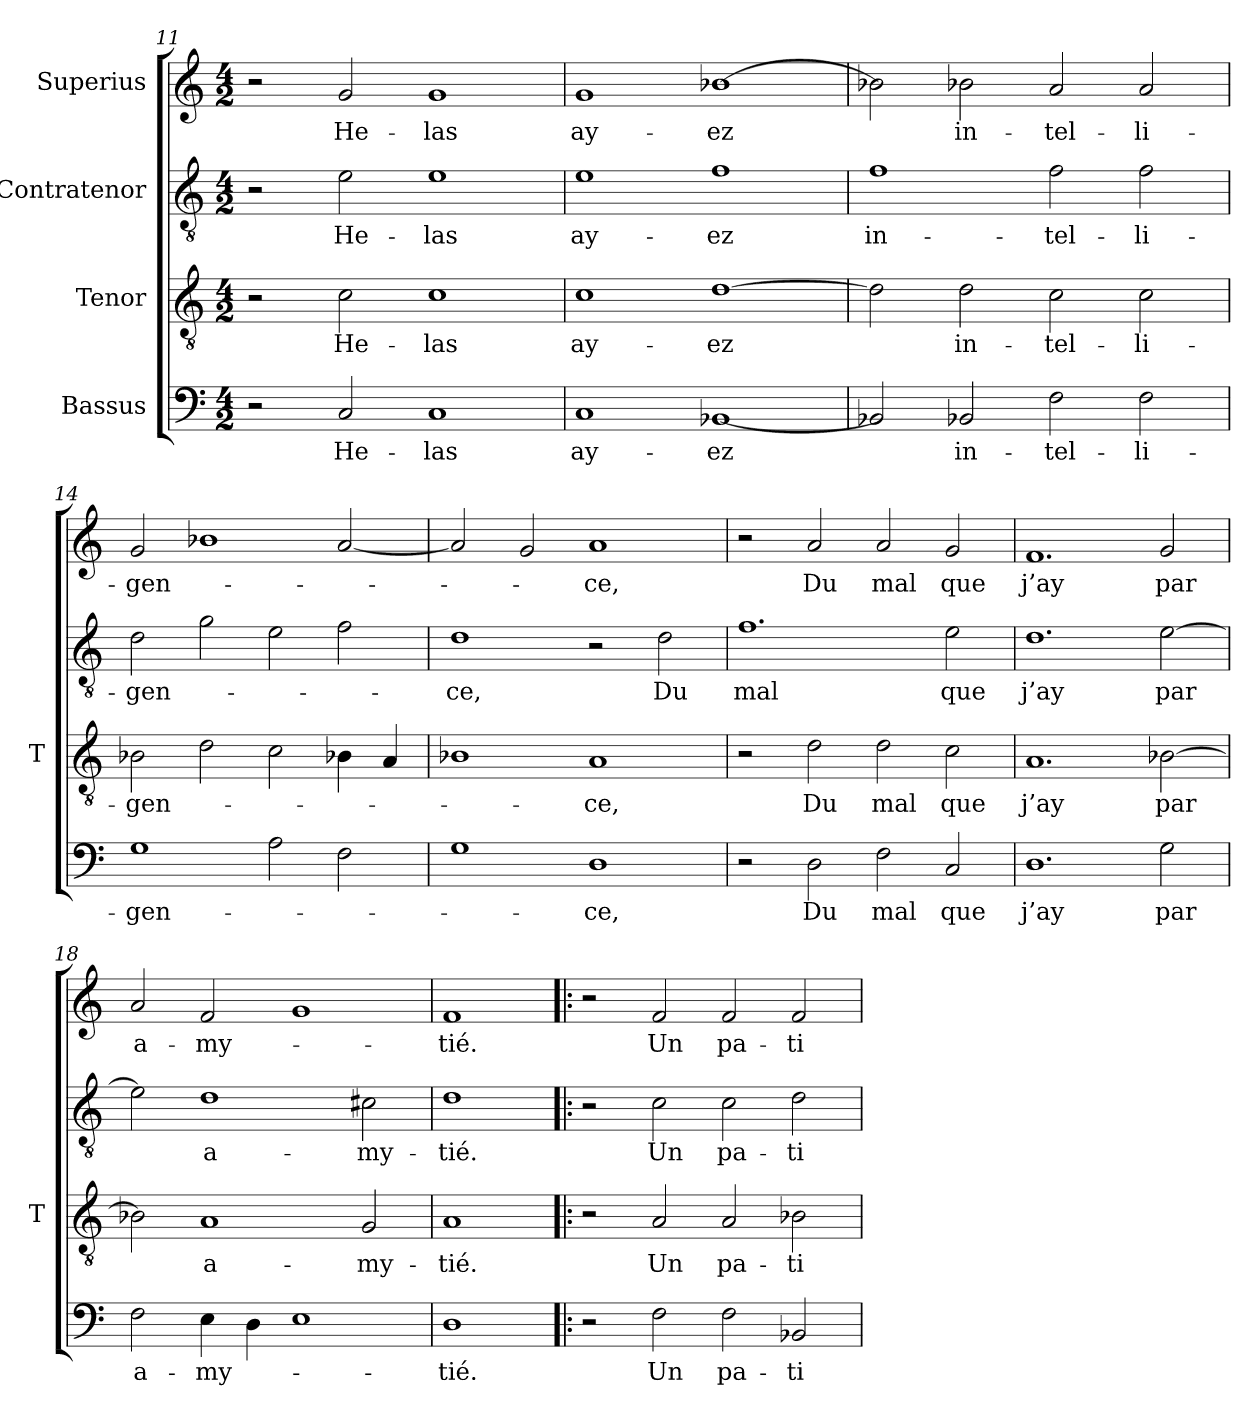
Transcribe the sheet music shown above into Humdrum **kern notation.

**kern	**text	**kern	**text	**kern	**text	**kern	**text
*part4	*part4	*part3	*part3	*part2	*part2	*part1	*part1
*staff4	*staff4	*staff3	*staff3	*staff2	*staff2	*staff1	*staff1
*I"Bassus	*	*I"Tenor	*	*I"Contratenor	*	*I"Superius	*
*	*	*I'T	*	*	*	*	*
*clefF4	*	*clefGv2	*	*clefGv2	*	*clefG2	*
*k[]	*	*k[]	*	*k[]	*	*k[]	*
*M4/2	*	*M4/2	*	*M4/2	*	*M4/2	*
=11	=11	=11	=11	=11	=11	=11	=11
2r	.	2r	.	2r	.	2r	.
2C	He-	2c	He-	2e	He-	2g	He-
1C	-las	1c	-las	1e	-las	1g	-las
=12	=12	=12	=12	=12	=12	=12	=12
1C	ay-	1c	ay-	1e	ay-	1g	ay-
[1BB-X	-ez	[1d	-ez	1f	-ez	[1b-X	-ez
=13	=13	=13	=13	=13	=13	=13	=13
2BB-X]	.	2d]	.	1f	in-	2b-X]	.
2BB-X	in-	2d	in-	.	.	2b-X	in-
2F	tel-	2c	tel-	2f	tel-	2a	tel-
2F	li-	2c	li-	2f	li-	2a	li-
=14	=14	=14	=14	=14	=14	=14	=14
1G	gen-	2B-X	gen-	2d	gen-	2g	gen-
.	.	2d	.	2g	.	1b-X	.
2A	.	2c	.	2e	.	.	.
2F	.	4B-X	.	2f	.	[2a	.
.	.	4A	.	.	.	.	.
=15	=15	=15	=15	=15	=15	=15	=15
1G	.	1B-X	.	1d	-ce,	2a]	.
.	.	.	.	.	.	2g	.
1D	-ce,	1A	-ce,	2r	.	1a	-ce,
.	.	.	.	2d	-Du	.	.
=16	=16	=16	=16	=16	=16	=16	=16
2r	.	2r	.	1.f	-mal	2r	.
2D	-Du	2d	-Du	.	.	2a	-Du
2F	-mal	2d	-mal	.	.	2a	-mal
2C	-que	2c	-que	2e	-que	2g	-que
=17	=17	=17	=17	=17	=17	=17	=17
1.D	-j’ay	1.A	-j’ay	1.d	-j’ay	1.f	-j’ay
2G	-par	[2B-X	-par	[2e	-par	2g	-par
=18	=18	=18	=18	=18	=18	=18	=18
2F	a-	2B-X]	.	2e]	.	2a	a-
4E	my-	1A	a-	1d	a-	2f	my-
4D	.	.	.	.	.	.	.
1E	.	.	.	.	.	1g	.
.	.	2G	my-	2c#X	my-	.	.
=19	=19	=19	=19	=19	=19	=19	=19
1D	-tié.	1A	-tié.	1d	-tié.	1f	-tié.
=20!|:	=20!|:	=20!|:	=20!|:	=20!|:	=20!|:	=20!|:	=20!|:
2r	.	2r	.	2r	.	2r	.
2F	-Un	2A	-Un	2c	-Un	2f	-Un
2F	pa-	2A	pa-	2c	pa-	2f	pa-
2BB-X	ti-	2B-X	ti-	2d	ti-	2f	ti-
=	=	=	=	=	=	=	=
*-	*-	*-	*-	*-	*-	*-	*-
